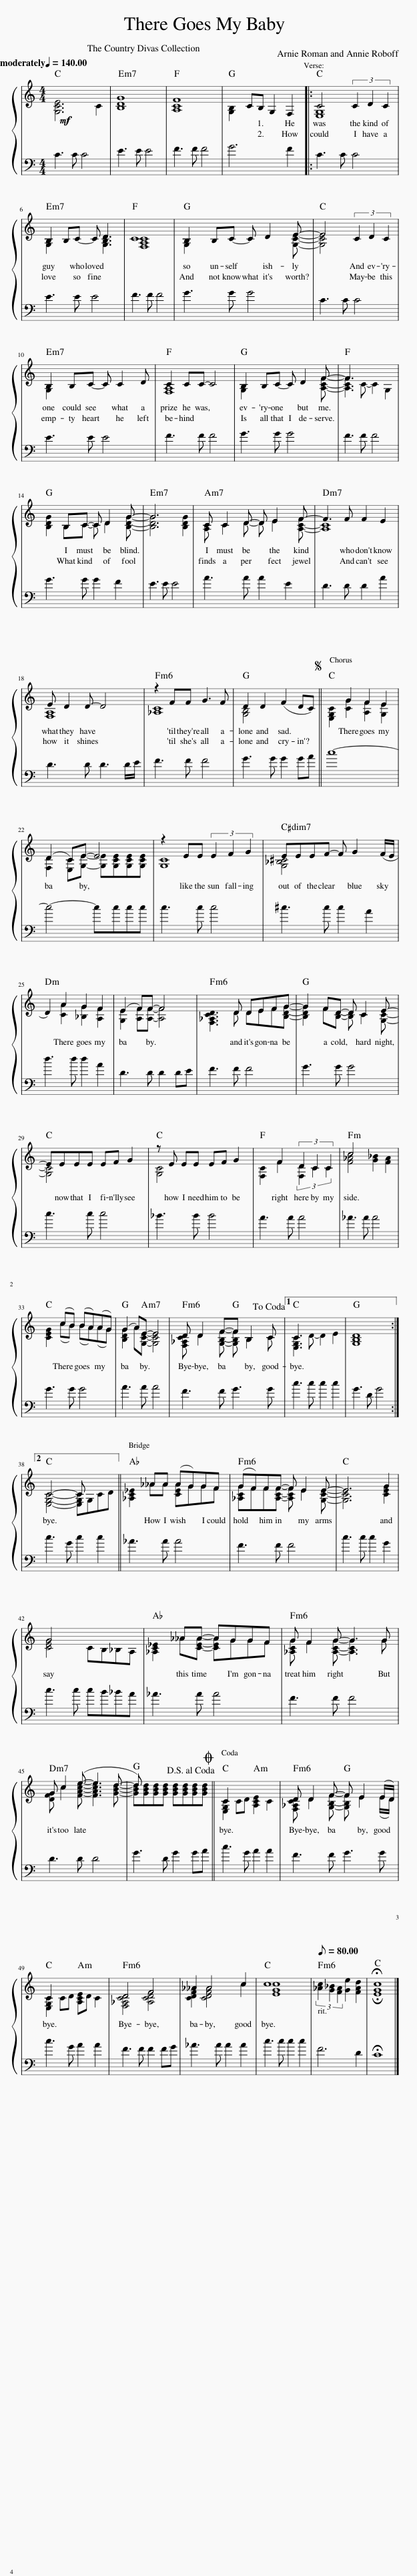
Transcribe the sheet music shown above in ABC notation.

X:1
%%score { ( 1 2 ) 3 }
L:1/8
Q:1/4=140
M:4/4
I:linebreak $
K:C
V:1 treble
V:2 treble
V:3 bass
V:1
!mf! x8 | x8 | x8 | x2 CB, G,2 F,2 |: C4 (3C2 D2 C2 |$ %5
 B,2 B,C- C D3 | C8 | B,2 B,C- C D2 E- | E4 (3C2 D2 C2 |$ B,2 B,C- C C2 D | %10
 C2 CC- C4 | B,2 B,C- C D2 F- | F3 x x4 |$ x2 B,C- C D2 G- | G6 x2 | %15
 C C2 D- D E2 F- | F3 F F2 E2 |$ E D2 D- D4 | z2 FF G3 F | D2 D2 (F2 DC) || %20
S x2 G2 F2 E2 |$ (D2 C)E- E4 | z2 EE (3E2 F2 G2 | EEEF- F G2 (F/E/ |$ D2) A2 G2 F2 | %25
 (E2 F)F- F4 | x3 D DEFG- | G2 FD- D C2 E- |$ EEEE EF G2 | z E EE EF G2 | %30
 x2 F2 (3D2 C2 C2 | c4 x4 |$ x2 (cB) (BA)(AG) | (G2 A)E- E4 | D D2 F-F B,2 C!dacoda! |1 %35
 C3 x x4 | x8 :|2$ C4- C x3 || x2 _AA (AG)GF | (GF)FF- F E2 E- | %40
 E6 G2 |$ G4 x4 | x2 _AA- AGGF | G F2 G- G3 G |$ G c2 (e- e3 d- | %45
 d) x3 x4!D.S.! ||O C2 x2 x4 | D D2 F- F E2 (E/D/) |$ C2 x2 x4 | D4 F4 | %50
 _A2 A4 c2 | c8 |[Q:1/8=80] x8 | !fermata!x2 x6 |] %54
V:2
 [G,CE]6 C2 | [B,DG]8 | [A,CF]8 | [G,B,]2 x6 |: [E,G,]8 |$ %5
 [G,B,]2 x3 [G,B,D]3 | [F,A,C]8 | [G,B,]2 x2 x3 [G,CE]- | [G,CE]4 x4 |$ [G,B,]2 x6 | %10
 [F,A,]8 | [G,B,]2 x2 x3 [A,CF]- | [A,CF]3 C- C2 G,2 |$ [B,DG]2 B,C- C D2 [B,DG]- | [B,DG]6 [B,DG]2 | %15
 [A,C] C2 D- D E2 [A,-C-F] | [A,C]8 |$ [F,A,]8 | [_A,C]8 | [G,B,]4 x4 || %20
 [E,G,C]2 [CG]2 [A,F]2 [G,E]2 |$ [F,D]2 [E,C][G,E]- [G,E][G,CE][G,CE][G,CE] | [G,C]8 | [G,_B,^C]4 x4 |$ x2 [CA]2 [_B,G]2 [A,F]2 | %25
 [G,E]2 [A,F][A,F]- [A,F]4 | [F,_A,CD]3 D DEF[B,DG]- | [B,DG]2 F[B,D]- [B,D] C2 [G,C]- |$ [G,C]4 x4 | [G,C]4 x4 | %30
 [F,C]2 F2 (3[F,D]2 C2 C2 | [F_Ac]4 [G_B]2 [FA]2 |$ [CEG]2 (cB) (BA)(AG) | [B,DG]2 A[G,CE]- [G,CE]4 | [F,_A,CD] D2 [G,B,F]- [G,B,F] B,2 C |1 %35
 [E,G,C]3 D- D2 E2 | [G,B,D]8 :|2$ [E,G,C]4- [E,G,C]G,CD || [_A,C_E]2 _AA [CEA]GGF | [_A,CG]FF[A,CF]- [A,CF] E2 [G,CE]- | %40
 [G,CE]6 [CEG]2 |$ [CEG]4 CB,_B,A, | [_A,C_E]2 _A[CEA]- [CEA]GGF | [_A,CG] F2 [A,CG]- [A,CG]3 G |$ [DFG] c2 [FAce]- [FAce]3 [GBd]- | %45
 [GBd][GBd][GBd][GBd] [GBd][GBd][GBd][GBd] || [E,G,C]2 CD [A,CE]2 C2 | [F,_A,CD] D2 [G,B,F]- [G,B,F] E2 (E/D/) |$ [E,G,C]2 CD [A,CE]D C2 | [F,_A,CD]4 [A,CDF]4 | %50
 [CDF_A]2 [CDFA]4 c2 | [EGc]8 | (3[_Ac]2 [G_B]2 [FA]2 [Ge]2 [FAd]2 | !fermata![EGc]8 |] %54
V:3
 C3 C C4 | E3 E E4 | F3 F F4 | G6 F2 |: C3 C C4 |$ %5
 E3 E E4 | F3 F F4 | G3 G G4 | C3 C C4 |$ E3 E E4 | %10
 F3 F F4 | G3 G G4 | F3 F F4 |$ G3 G G2 F2 | E3 E E4 | %15
 A3 A A2 E2 | D3 D D2 A2 |$ D3 D D3 D/E/ | F3 F F4 | G3 G G2 GA || %20
 c8- |$ c4- cccc | c3 c c4 | ^c3 c c2 A2 |$ d3 d d2 A2 | %25
 D3 D D2 DE | F3 F F4 | G3 G G4 |$ c3 c c4 | _B3 B B4 | %30
 A3 A A4 | _A3 A A4 |$ G3 G G4 | A3 A A4 | F3 F G3 G |1 %35
 c3 c c2 c2 | G3 D G4 :|2$ c3 G c2 c2 || _A3 A A4 | F3 F F4 | %40
 c3 c c2 G2 |$ c3 c cB_BA | _A3 A A4 | F3 F F4 |$ D3 D D4 | %45
 G3 D G2 GA || c3 G A2 A2 | F3 F G3 G |$ c3 G A2 A2 | F3 F F2 FG | %50
 _A3 A A2 A2 | c3 c c2 c2 | F6 D2 | !fermata!C8 |] %54
